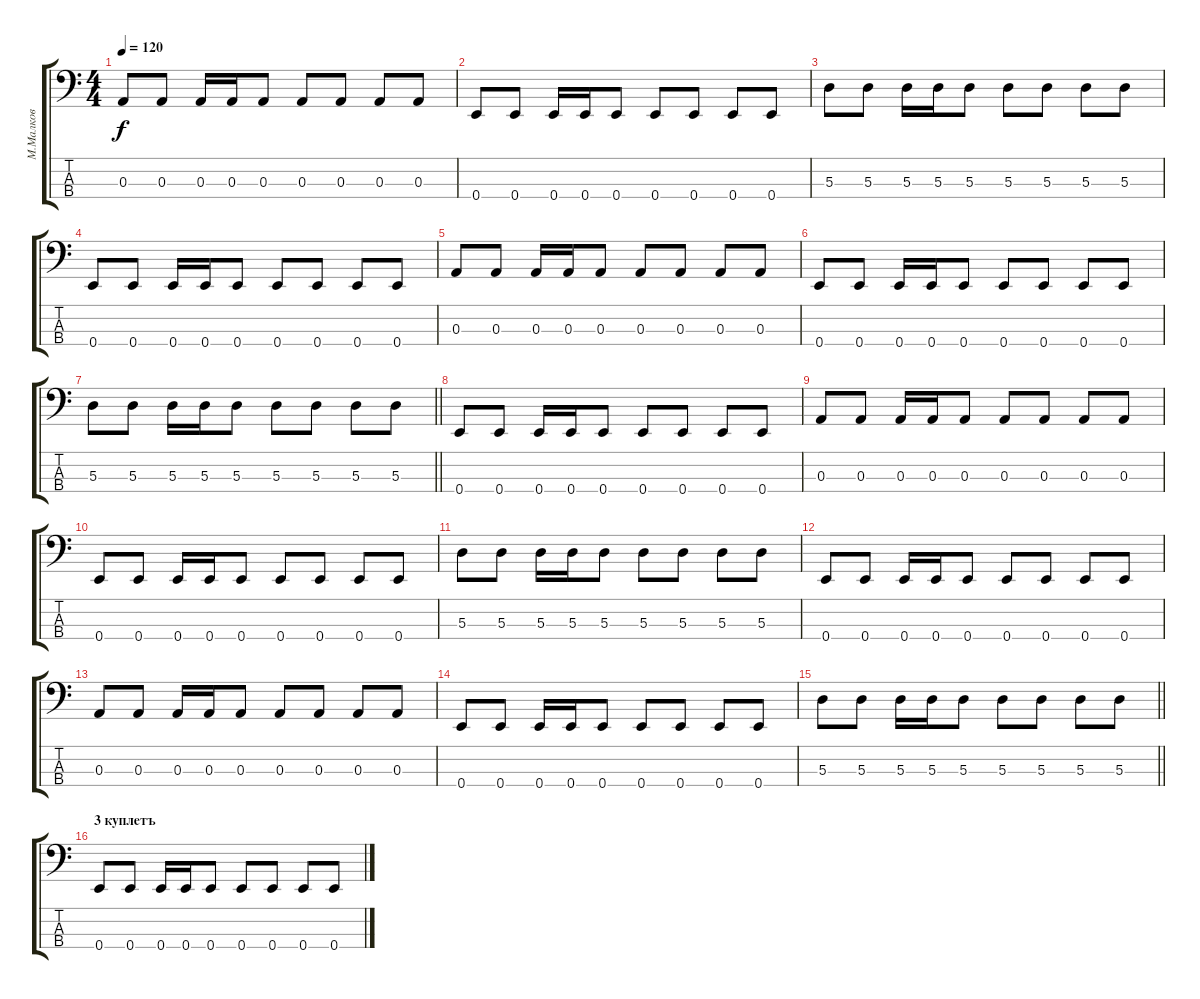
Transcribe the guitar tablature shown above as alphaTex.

\track ("М.Малков" "М.Малков") {instrument electricbasspick}
\staff {score tabs}
\tuning (G2 D2 A1 E1) {hide}
\ts (4 4)
\tempo 120
\clef f4
\ks c
0.3.8{dy f} 0.3.8 0.3.16 0.3.16 0.3.8 0.3.8 0.3.8 0.3.8 0.3.8 |
0.4.8 0.4.8 0.4.16 0.4.16 0.4.8 0.4.8 0.4.8 0.4.8 0.4.8 |
5.3.8 5.3.8 5.3.16 5.3.16 5.3.8 5.3.8 5.3.8 5.3.8 5.3.8 |
0.4.8 0.4.8 0.4.16 0.4.16 0.4.8 0.4.8 0.4.8 0.4.8 0.4.8 |
0.3.8 0.3.8 0.3.16 0.3.16 0.3.8 0.3.8 0.3.8 0.3.8 0.3.8 |
0.4.8 0.4.8 0.4.16 0.4.16 0.4.8 0.4.8 0.4.8 0.4.8 0.4.8 |
\barLineRight lightlight
5.3.8 5.3.8 5.3.16 5.3.16 5.3.8 5.3.8 5.3.8 5.3.8 5.3.8 |
0.4.8 0.4.8 0.4.16 0.4.16 0.4.8 0.4.8 0.4.8 0.4.8 0.4.8 |
0.3.8 0.3.8 0.3.16 0.3.16 0.3.8 0.3.8 0.3.8 0.3.8 0.3.8 |
0.4.8 0.4.8 0.4.16 0.4.16 0.4.8 0.4.8 0.4.8 0.4.8 0.4.8 |
5.3.8 5.3.8 5.3.16 5.3.16 5.3.8 5.3.8 5.3.8 5.3.8 5.3.8 |
0.4.8 0.4.8 0.4.16 0.4.16 0.4.8 0.4.8 0.4.8 0.4.8 0.4.8 |
0.3.8 0.3.8 0.3.16 0.3.16 0.3.8 0.3.8 0.3.8 0.3.8 0.3.8 |
0.4.8 0.4.8 0.4.16 0.4.16 0.4.8 0.4.8 0.4.8 0.4.8 0.4.8 |
\barLineRight lightlight
5.3.8 5.3.8 5.3.16 5.3.16 5.3.8 5.3.8 5.3.8 5.3.8 5.3.8 |
\section ("" "3 куплетъ")
0.4.8 0.4.8 0.4.16 0.4.16 0.4.8 0.4.8 0.4.8 0.4.8 0.4.8
